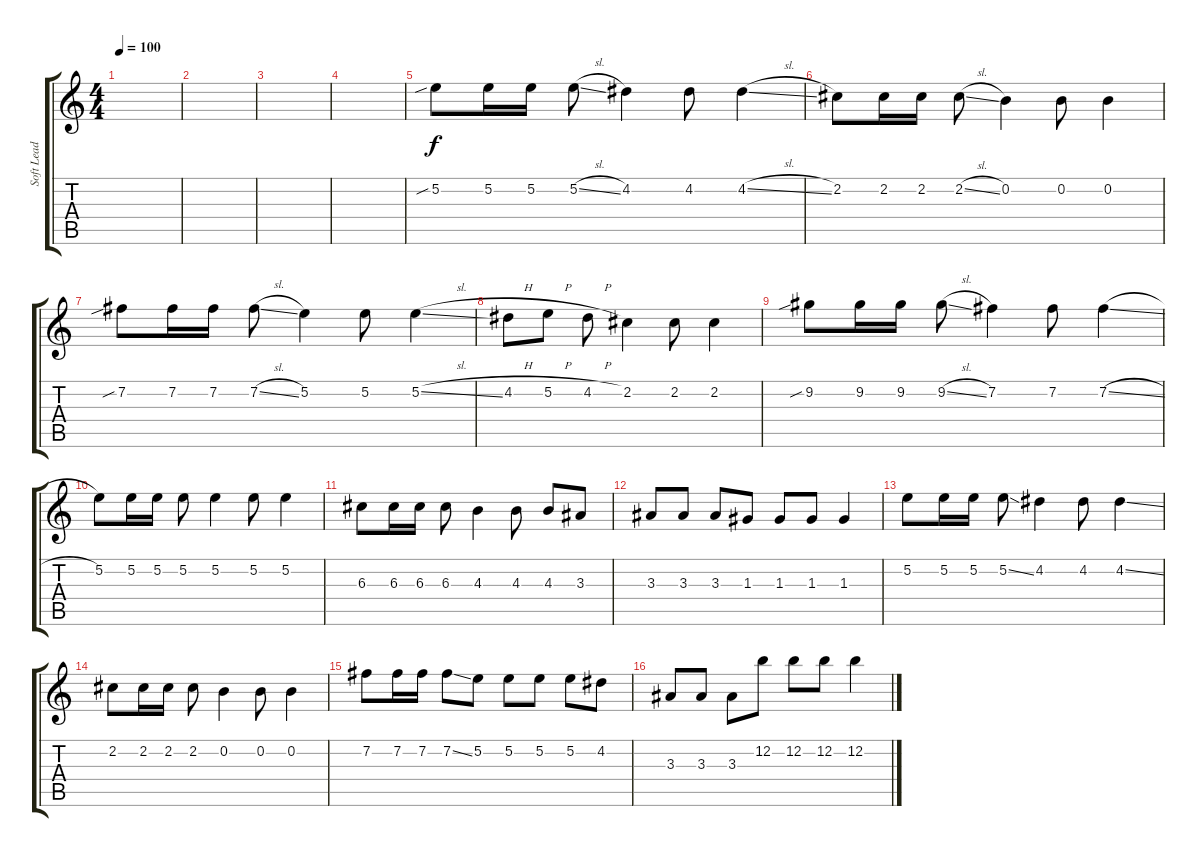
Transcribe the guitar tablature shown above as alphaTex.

\track ("Soft Lead guitar" "Soft Lead ") {instrument electricguitarclean}
\staff {score tabs}
\tuning (E4 B3 G3 D3 A2 Eb2) {hide}
\ts (4 4)
\tempo 100
\clef g2
\ks c
|
|
|
|
5.2{sib}.8 5.2.16 5.2.16 5.2{sl}.8 4.2.4 4.2.8 4.2{sl}.4 |
2.2.8 2.2.16 2.2.16 2.2{sl}.8 0.2.4 0.2.8 0.2.4 |
7.2{sib}.8 7.2.16 7.2.16 7.2{sl}.8 5.2.4 5.2.8 5.2{sl}.4 |
4.2{h}.8 5.2{h}.8 4.2{h}.8 2.2.4 2.2.8 2.2.4 |
9.2{sib}.8 9.2.16 9.2.16 9.2{sl}.8 7.2.4 7.2.8 7.2{sl}.4 |
5.2.8 5.2.16 5.2.16 5.2.8 5.2.4 5.2.8 5.2.4 |
6.3.8 6.3.16 6.3.16 6.3.8 4.3.4 4.3.8 4.3.8 3.3.8 |
3.3.8 3.3.8 3.3.8 1.3.8 1.3.8 1.3.8 1.3.4 |
5.2.8 5.2.16 5.2.16 5.2{ss}.8 4.2.4 4.2.8 4.2{ss}.4 |
2.2.8 2.2.16 2.2.16 2.2.8 0.2.4 0.2.8 0.2.4 |
7.2.8 7.2.16 7.2.16 7.2{ss}.8 5.2.8 5.2.8 5.2.8 5.2.8 4.2.8 |
3.3.8 3.3.8 3.3.8 12.2.8 12.2.8 12.2.8 12.2.4
